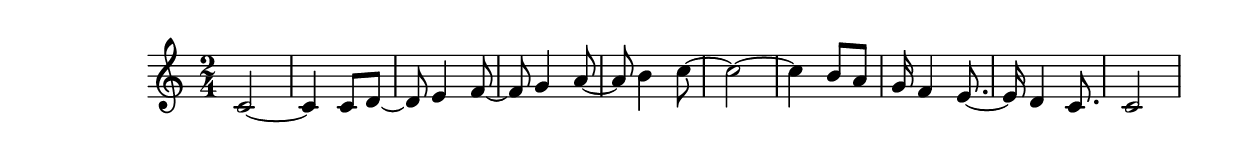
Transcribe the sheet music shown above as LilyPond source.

\version "2.7.32"

\header{
texidoc="

If the @code{Note_heads_engraver} is replaced by the @code{Completion_heads_engraver}, notes that cross bar lines are split into tied notes.

"
}

\layout { ragged-right= ##t }


\new Voice \with {
    \remove "Note_heads_engraver"
    \consists "Completion_heads_engraver"
} \relative c'{
  \time 2/4

  c2. c8 d4 e f g a b c2.. b8 a g16 f4 e d c8. c2 
}
